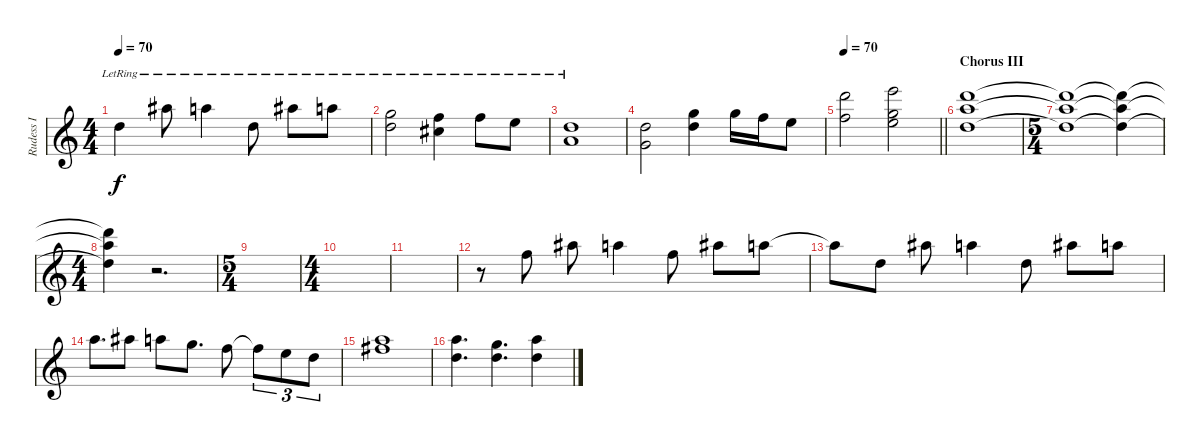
\track ("Rudess I" "Rudess I") {instrument lead1square}
\staff {score}
\tuning (E4 B3 G3 D3 A2 E2) {hide}
\ts (4 4)
\tempo 70
\clef g2
\ks c
10.1{lr}.4{dy f} 18.1{lr}.8 17.1{lr}.4 10.1{lr}.8 18.1{lr}.8 17.1{lr}.8 |
(15.1{lr} 15.2{lr}).2 (13.1{lr} 14.2{lr}).4 13.1{lr}.8 12.1{lr}.8 |
(10.1{lr} 10.2).1 |
(10.1 8.2).2 (10.1 20.2).4 15.1.16 13.1.16 12.1.8 |
\tempo 70
\barLineRight lightlight
(22.1 18.2).2 (12.1 29.2 24.3).2 |
\section ("" "Chorus III")
(22.1 15.2 26.3).1 |
\ts (5 4)
(22.1{t} 15.2{t} 26.3{t}).1{volume 4} (22.1{t} 15.2{t} 26.3{t}).4 |
\ts (4 4)
(22.1{t} 15.2{t} 26.3{t}).4 r.2{d} |
\ts (5 4)
|
\ts (4 4)
|
|
r.8{volume 14 instrument stringensemble1} 13.1.8 18.1.8 17.1.4 18.2.8 18.1.8 17.1.8 |
17.1{t}.8 15.2.8 18.1.8 17.1.4 15.2.8 18.1.8 17.1.8 |
17.1.8{d} 18.1.8 17.1.8 15.1.8{d} 13.1.8 13.1{t}.8{tu (3 2)} 12.1.8{tu (3 2)} 10.1.8{tu (3 2)} |
(17.1 19.2).1{volume 10} |
(17.1 15.2).4{d} (15.1 15.2).4{d} (17.1 15.2).4
